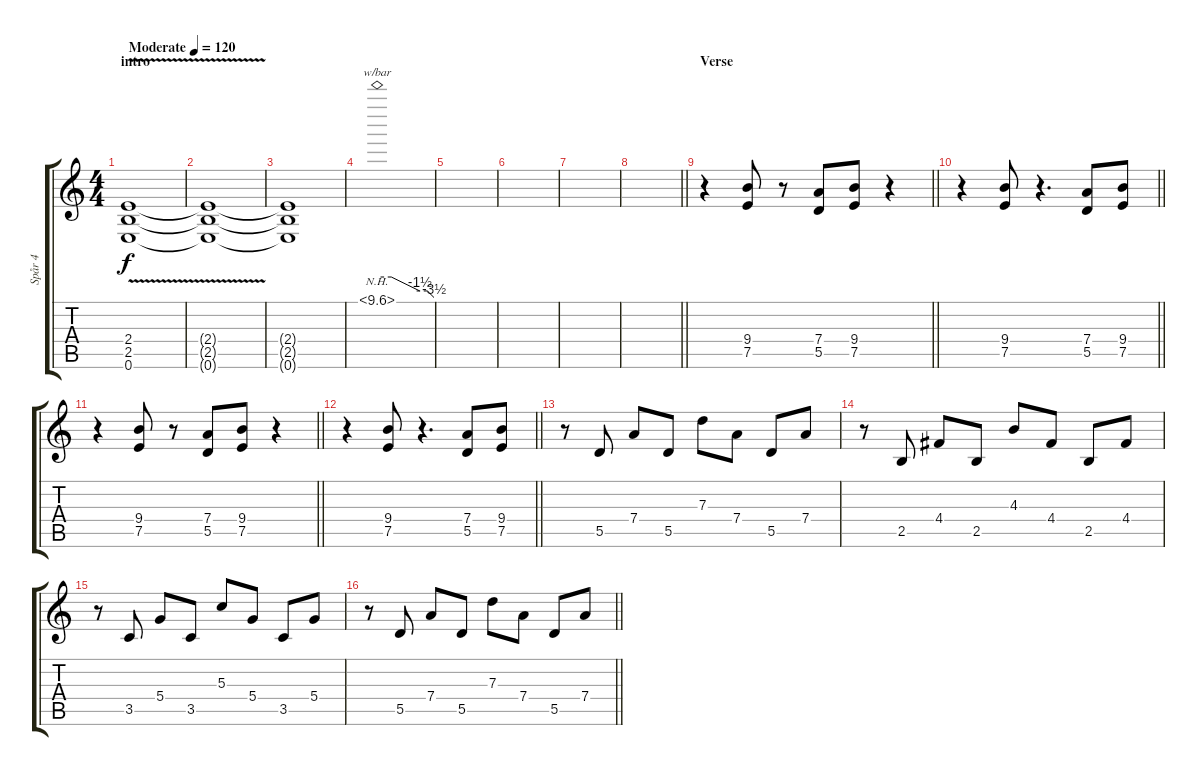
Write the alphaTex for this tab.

\track ("Spår 4" "Spår 4") {instrument distortionguitar}
\staff {score tabs}
\tuning (E4 B3 G3 D3 A2 E2) {hide}
\ts (4 4)
\section ("" "intro")
\tempo (120 "Moderate")
\clef g2
\ks c
(2.4{v} 2.5{v} 0.6{v}).1{dy f instrument distortionguitar} |
(2.4{t} 2.5{t} 0.6{t}).1 |
(2.4{t} 2.5{t} 0.6{t}).1 |
10.1{nh}.1{tbe (custom default 0 0 15 0 45 -6 53 -6 60 -14)} |
|
|
|
\barLineRight lightlight
|
\section ("" "Verse")
\barLineRight lightlight
r.4 (9.4 7.5).8 r.8 (7.4 5.5).8 (9.4 7.5).8 r.4 |
\barLineRight lightlight
r.4 (9.4 7.5).8 r.4{d} (7.4 5.5).8 (9.4 7.5).8 |
\barLineRight lightlight
r.4 (9.4 7.5).8 r.8 (7.4 5.5).8 (9.4 7.5).8 r.4 |
\barLineRight lightlight
r.4 (9.4 7.5).8 r.4{d} (7.4 5.5).8 (9.4 7.5).8 |
r.8 5.5.8 7.4.8 5.5.8 7.3.8 7.4.8 5.5.8 7.4.8 |
r.8 2.5.8 4.4.8 2.5.8 4.3.8 4.4.8 2.5.8 4.4.8 |
r.8 3.5.8 5.4.8 3.5.8 5.3.8 5.4.8 3.5.8 5.4.8 |
\barLineRight lightlight
r.8 5.5.8 7.4.8 5.5.8 7.3.8 7.4.8 5.5.8 7.4.8
